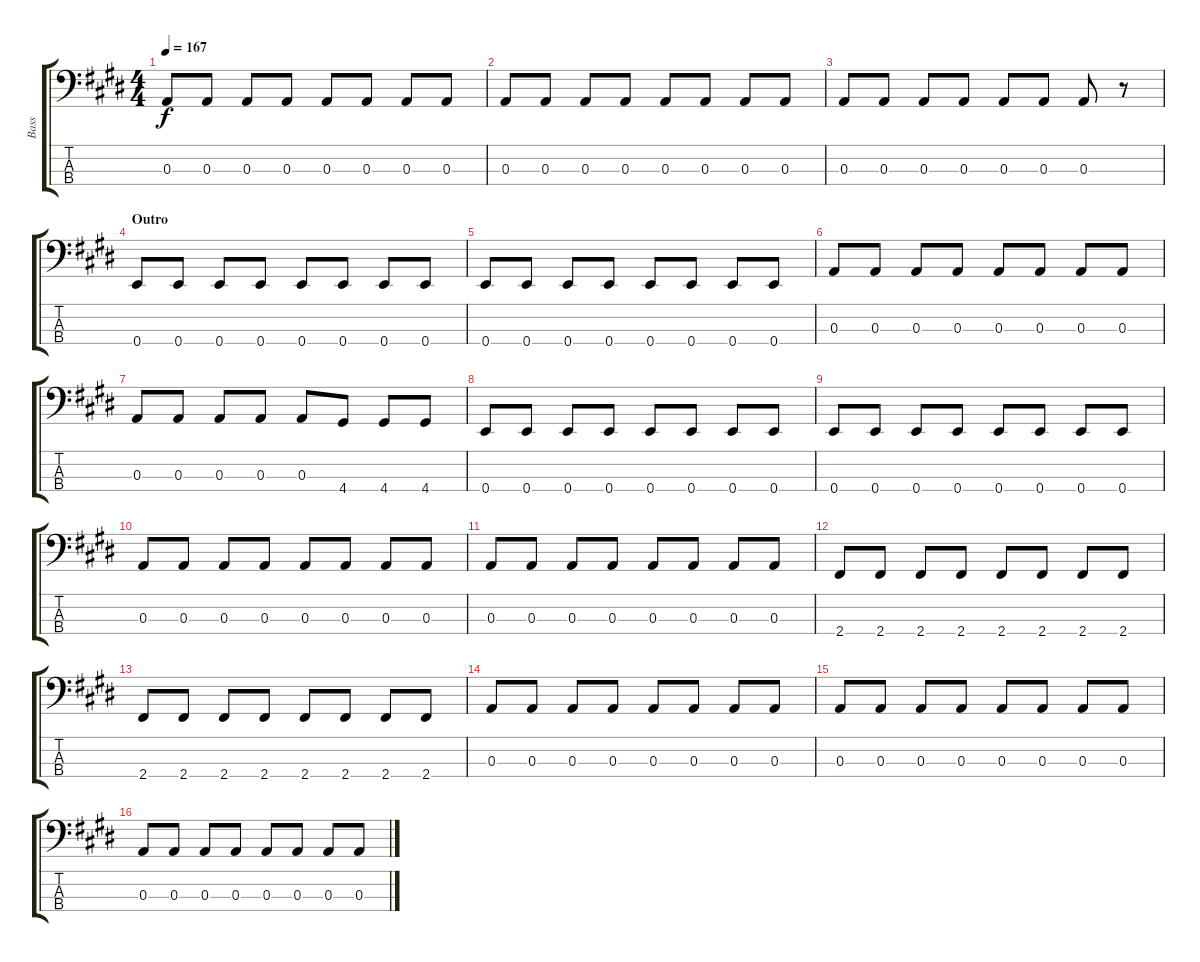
\track ("Bass" "Bass") {instrument electricbassfinger}
\staff {score tabs}
\tuning (G2 D2 A1 E1) {hide}
\ts (4 4)
\tempo 167
\clef f4
\ks e
0.3.8{dy f} 0.3.8 0.3.8 0.3.8 0.3.8 0.3.8 0.3.8 0.3.8 |
0.3.8 0.3.8 0.3.8 0.3.8 0.3.8 0.3.8 0.3.8 0.3.8 |
0.3.8 0.3.8 0.3.8 0.3.8 0.3.8 0.3.8 0.3.8 r.8 |
\section ("" "Outro")
0.4.8 0.4.8 0.4.8 0.4.8 0.4.8 0.4.8 0.4.8 0.4.8 |
0.4.8 0.4.8 0.4.8 0.4.8 0.4.8 0.4.8 0.4.8 0.4.8 |
0.3.8 0.3.8 0.3.8 0.3.8 0.3.8 0.3.8 0.3.8 0.3.8 |
0.3.8 0.3.8 0.3.8 0.3.8 0.3.8 4.4.8 4.4.8 4.4.8 |
0.4.8 0.4.8 0.4.8 0.4.8 0.4.8 0.4.8 0.4.8 0.4.8 |
0.4.8 0.4.8 0.4.8 0.4.8 0.4.8 0.4.8 0.4.8 0.4.8 |
0.3.8 0.3.8 0.3.8 0.3.8 0.3.8 0.3.8 0.3.8 0.3.8 |
0.3.8 0.3.8 0.3.8 0.3.8 0.3.8 0.3.8 0.3.8 0.3.8 |
2.4.8 2.4.8 2.4.8 2.4.8 2.4.8 2.4.8 2.4.8 2.4.8 |
2.4.8 2.4.8 2.4.8 2.4.8 2.4.8 2.4.8 2.4.8 2.4.8 |
0.3.8 0.3.8 0.3.8 0.3.8 0.3.8 0.3.8 0.3.8 0.3.8 |
0.3.8 0.3.8 0.3.8 0.3.8 0.3.8 0.3.8 0.3.8 0.3.8 |
0.3.8 0.3.8 0.3.8 0.3.8 0.3.8 0.3.8 0.3.8 0.3.8
